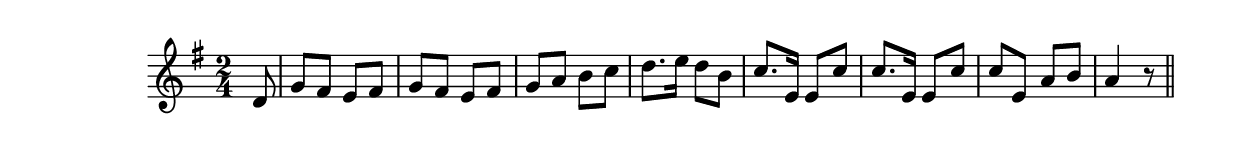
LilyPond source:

\version "2.19.49"
%{\header {
  title = "Sing Hey to You, Good-Day to You!"
  composer = "A.S. Sullivan"
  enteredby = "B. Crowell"
}%}
\score{{\key g \major
\time 2/4
%{\tempo 8=130
%}\relative f' {
  \partial 8
  d8 | g8 fis e fis | g fis e fis | g a b c | d8. e16 d8 b |
  c8. e,16 e8 c' | c8. e,16 e8 c' | c8 e, a b | a4 r8
  \bar "||"
}

}}